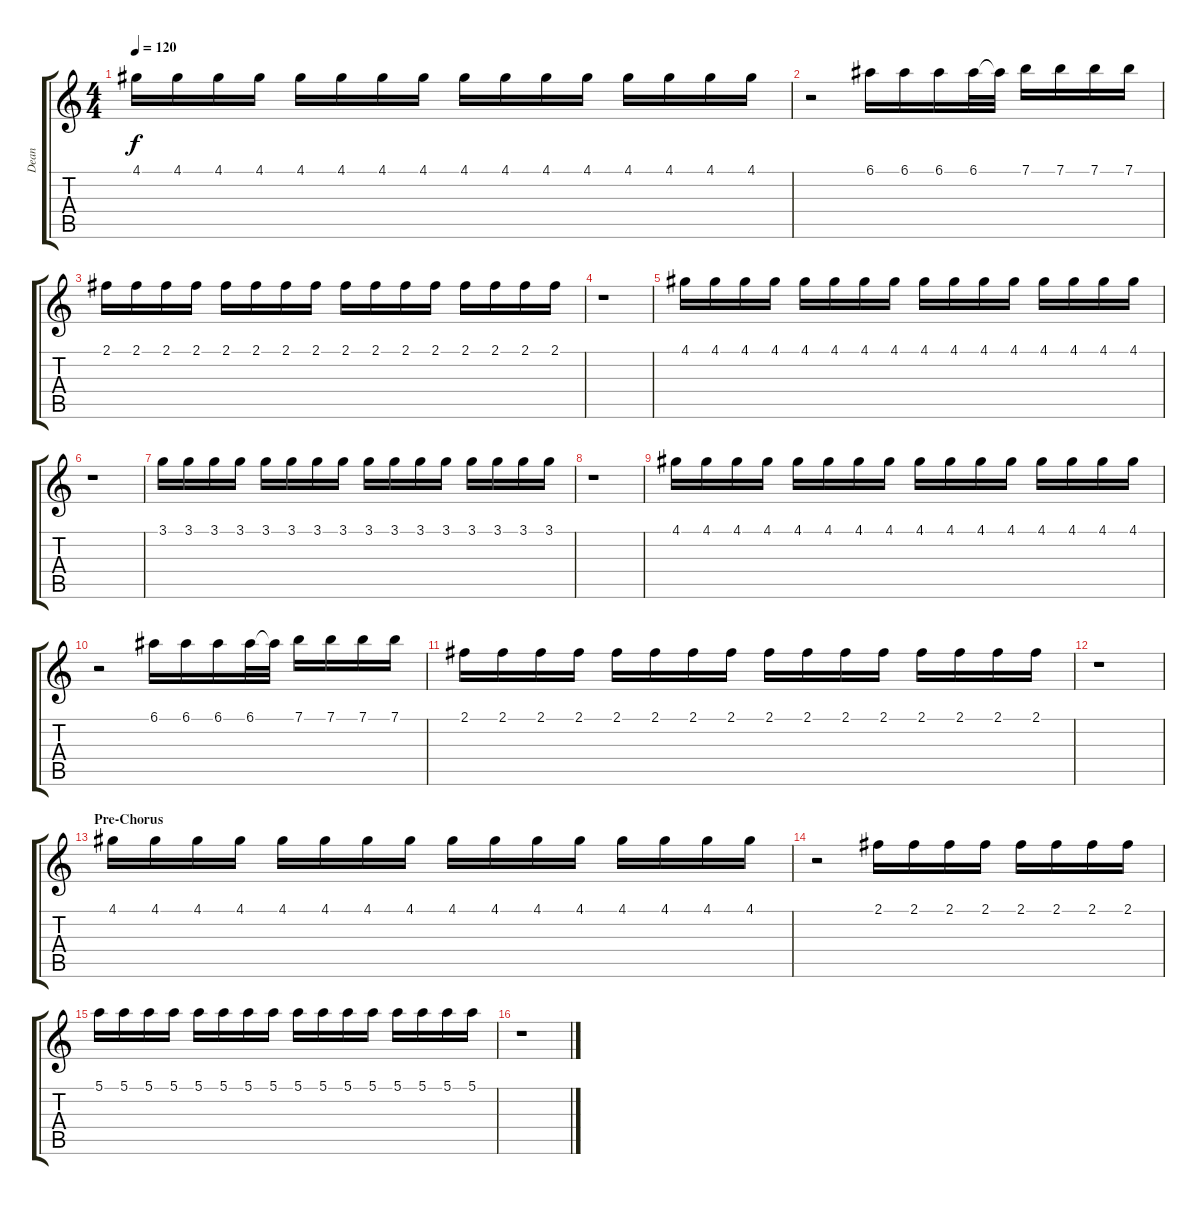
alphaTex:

\track ("Dean" "Dean") {instrument overdrivenguitar}
\staff {score tabs}
\tuning (E4 B3 G3 D3 A2 E2) {hide}
\ts (4 4)
\tempo 120
\clef g2
\ks c
4.1.16{dy f volume 15} 4.1.16 4.1.16 4.1.16 4.1.16{volume 0} 4.1.16 4.1.16 4.1.16 4.1.16 4.1.16 4.1.16 4.1.16 4.1.16 4.1.16 4.1.16 4.1.16 |
r.2{volume 15} 6.1.16{volume 12} 6.1.16 6.1.16 6.1.32 6.1{t}.32{volume 15} 7.1.16{volume 12} 7.1.16 7.1.16 7.1.16 |
2.1.16{volume 15} 2.1.16 2.1.16 2.1.16 2.1.16{volume 0} 2.1.16 2.1.16 2.1.16 2.1.16 2.1.16 2.1.16 2.1.16 2.1.16 2.1.16 2.1.16 2.1.16 |
r.1 |
4.1.16{volume 15} 4.1.16 4.1.16 4.1.16 4.1.16{volume 0} 4.1.16 4.1.16 4.1.16 4.1.16 4.1.16 4.1.16 4.1.16 4.1.16 4.1.16 4.1.16 4.1.16 |
r.1 |
3.1.16{volume 15} 3.1.16 3.1.16 3.1.16 3.1.16{volume 0} 3.1.16 3.1.16 3.1.16 3.1.16 3.1.16 3.1.16 3.1.16 3.1.16 3.1.16 3.1.16 3.1.16 |
r.1 |
4.1.16{volume 15} 4.1.16 4.1.16 4.1.16 4.1.16{volume 0} 4.1.16 4.1.16 4.1.16 4.1.16 4.1.16 4.1.16 4.1.16 4.1.16 4.1.16 4.1.16 4.1.16 |
r.2{volume 15} 6.1.16{volume 12} 6.1.16 6.1.16 6.1.32 6.1{t}.32{volume 15} 7.1.16{volume 12} 7.1.16 7.1.16 7.1.16 |
2.1.16{volume 15} 2.1.16 2.1.16 2.1.16 2.1.16{volume 0} 2.1.16 2.1.16 2.1.16 2.1.16 2.1.16 2.1.16 2.1.16 2.1.16 2.1.16 2.1.16 2.1.16 |
r.1 |
\section ("" "Pre-Chorus")
4.1.16{volume 15} 4.1.16 4.1.16 4.1.16 4.1.16{volume 0} 4.1.16 4.1.16 4.1.16 4.1.16 4.1.16 4.1.16 4.1.16 4.1.16 4.1.16 4.1.16 4.1.16 |
r.2{volume 15} 2.1.16{volume 10} 2.1.16 2.1.16 2.1.16 2.1.16 2.1.16 2.1.16 2.1.16 |
5.1.16{volume 15} 5.1.16 5.1.16 5.1.16 5.1.16{volume 0} 5.1.16 5.1.16 5.1.16 5.1.16 5.1.16 5.1.16 5.1.16 5.1.16 5.1.16 5.1.16 5.1.16 |
r.1
